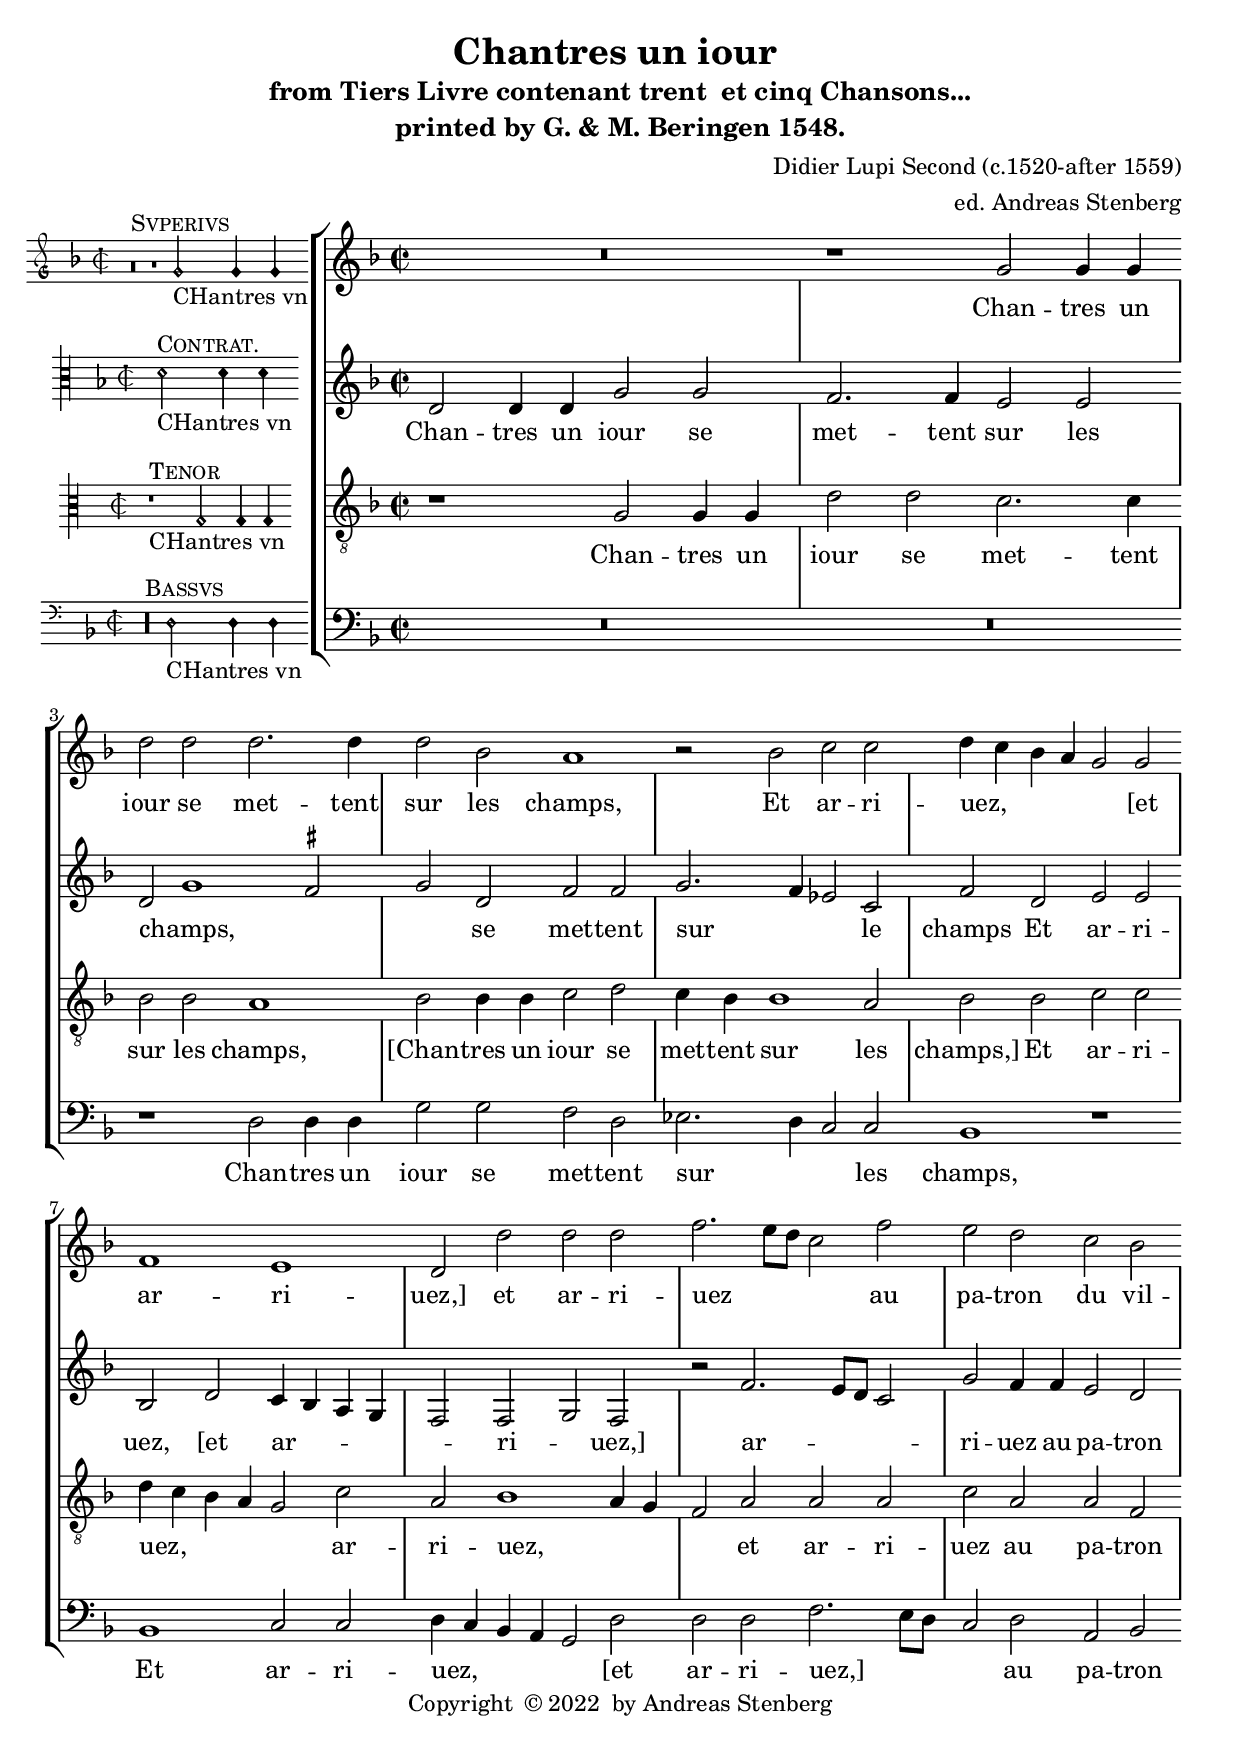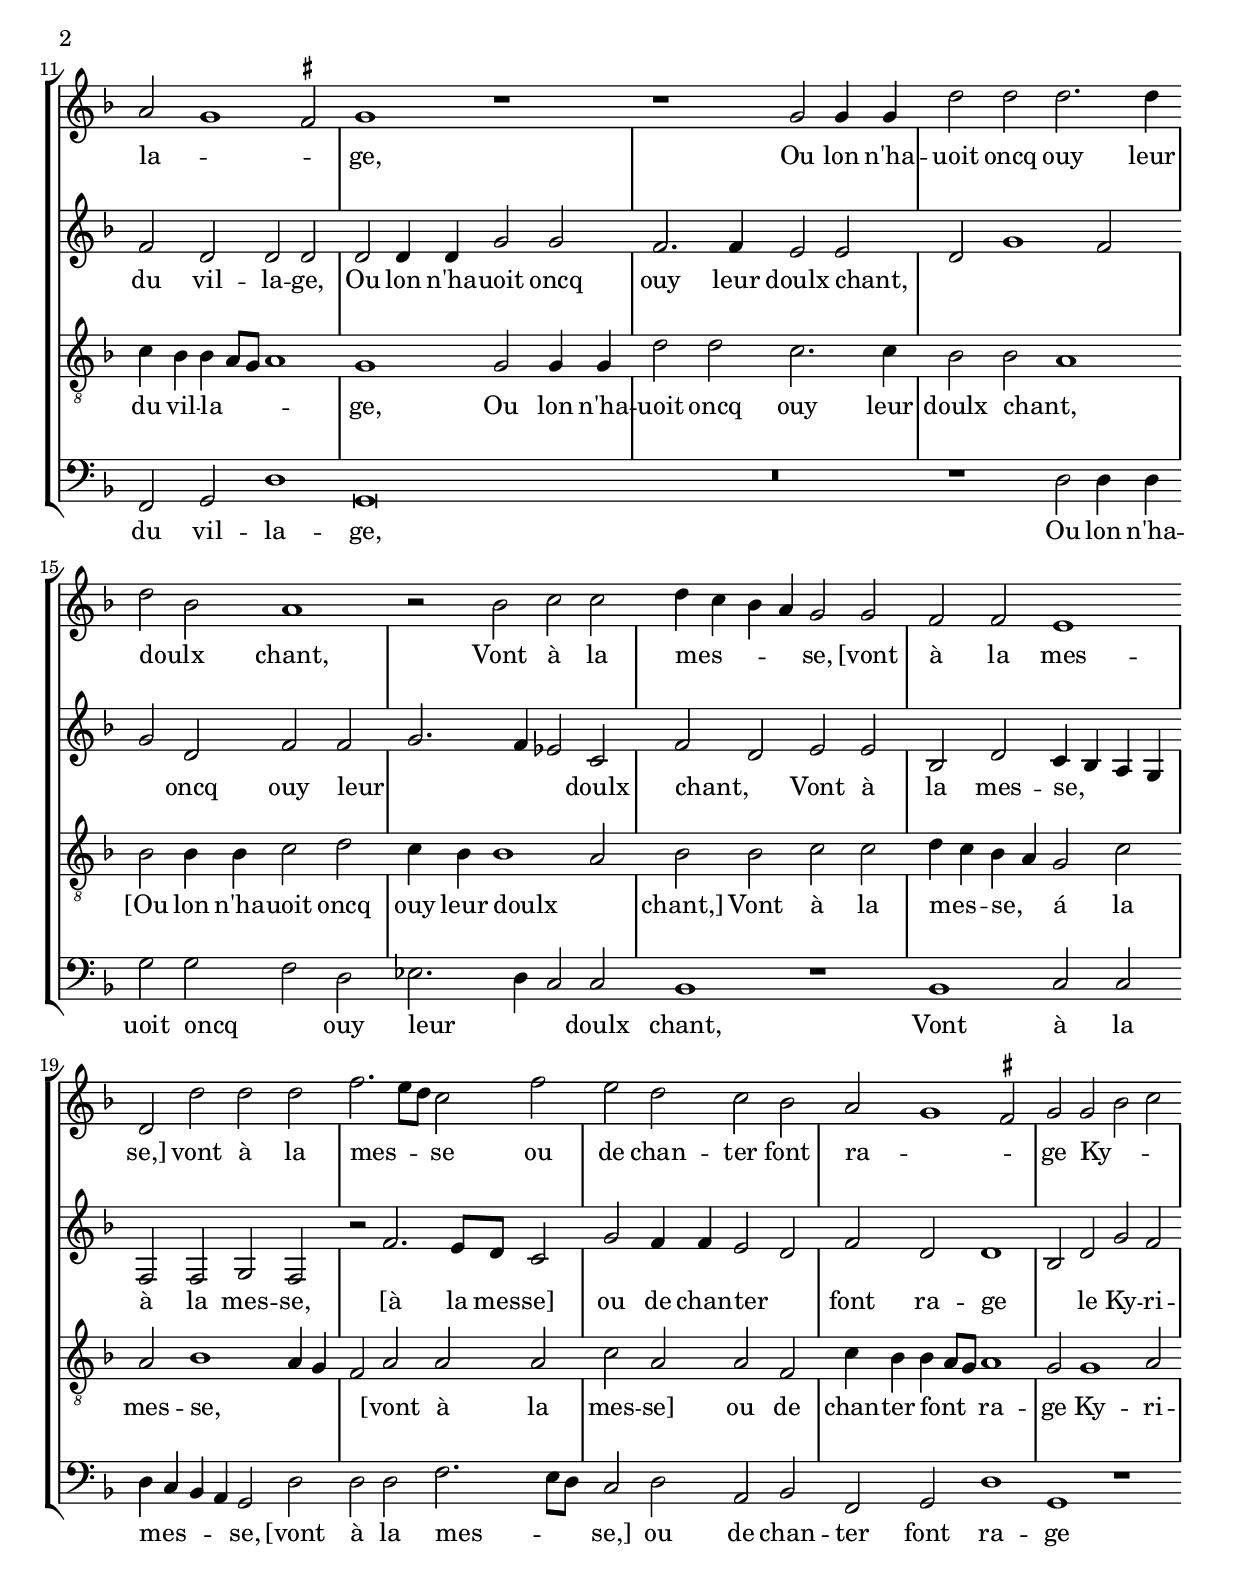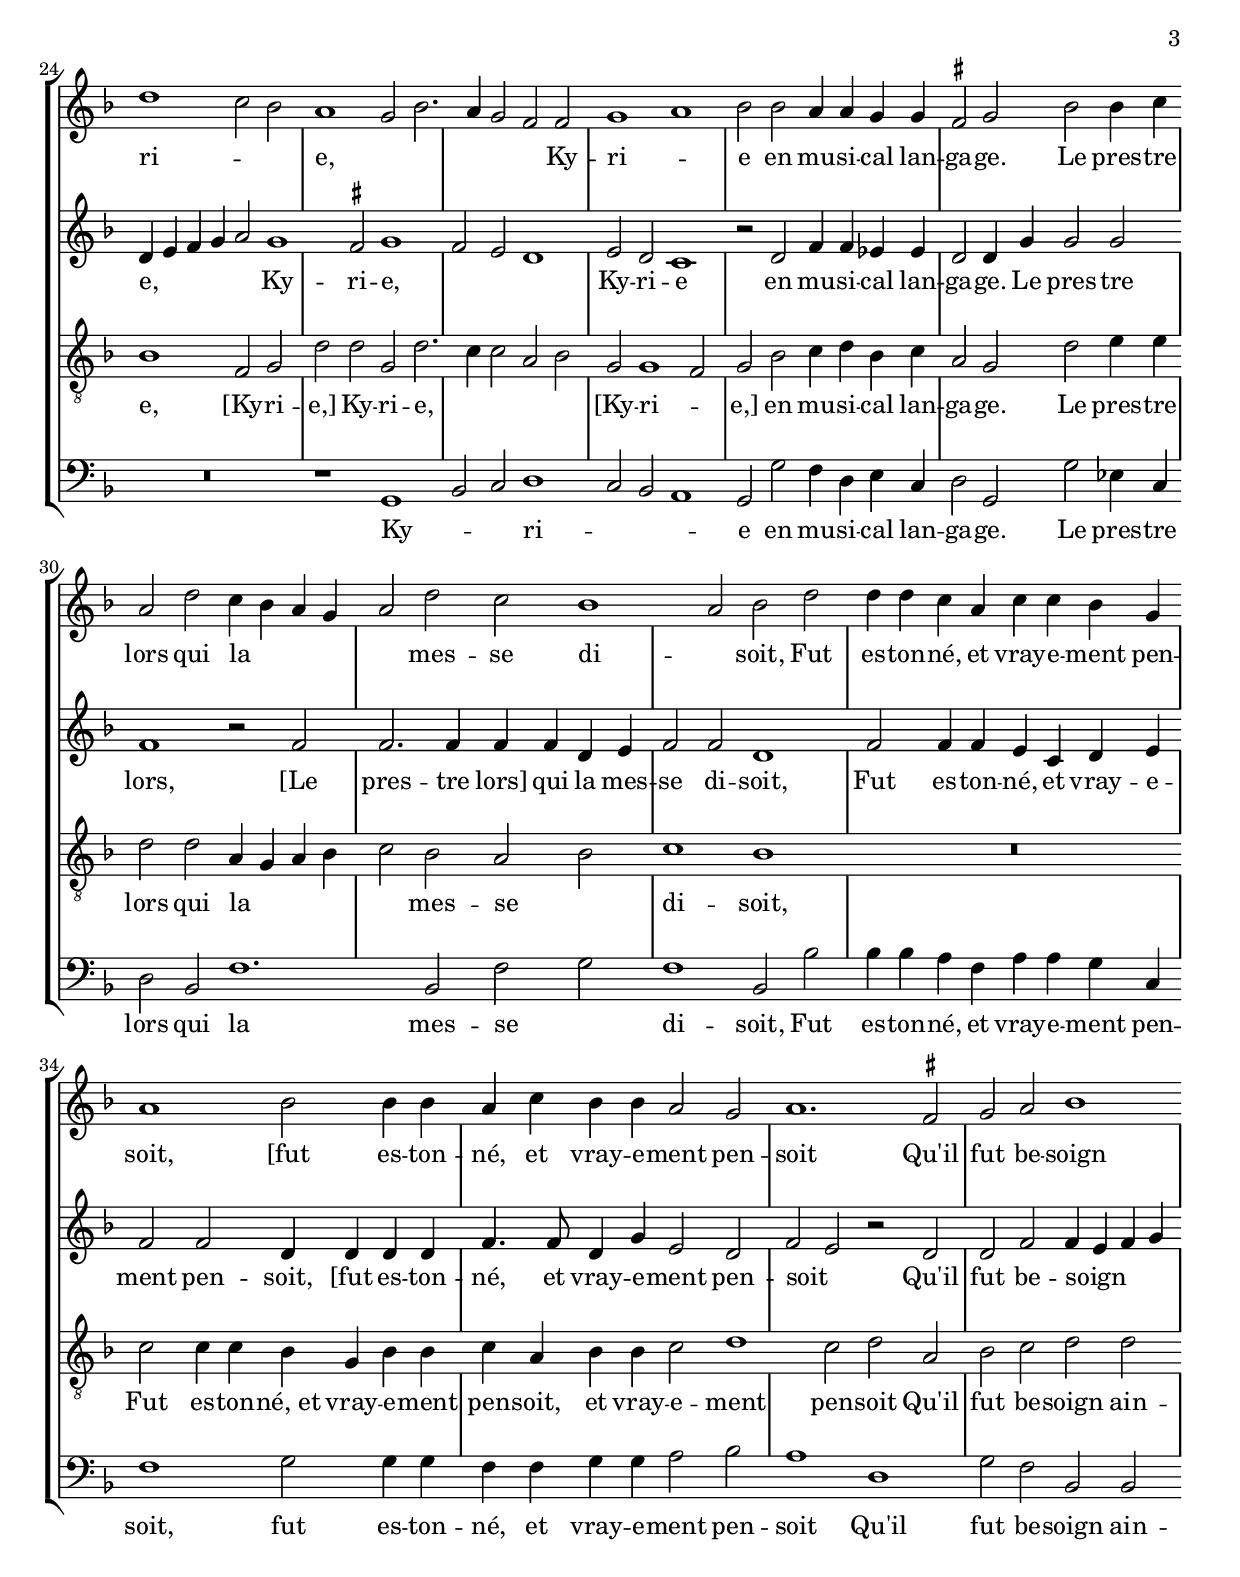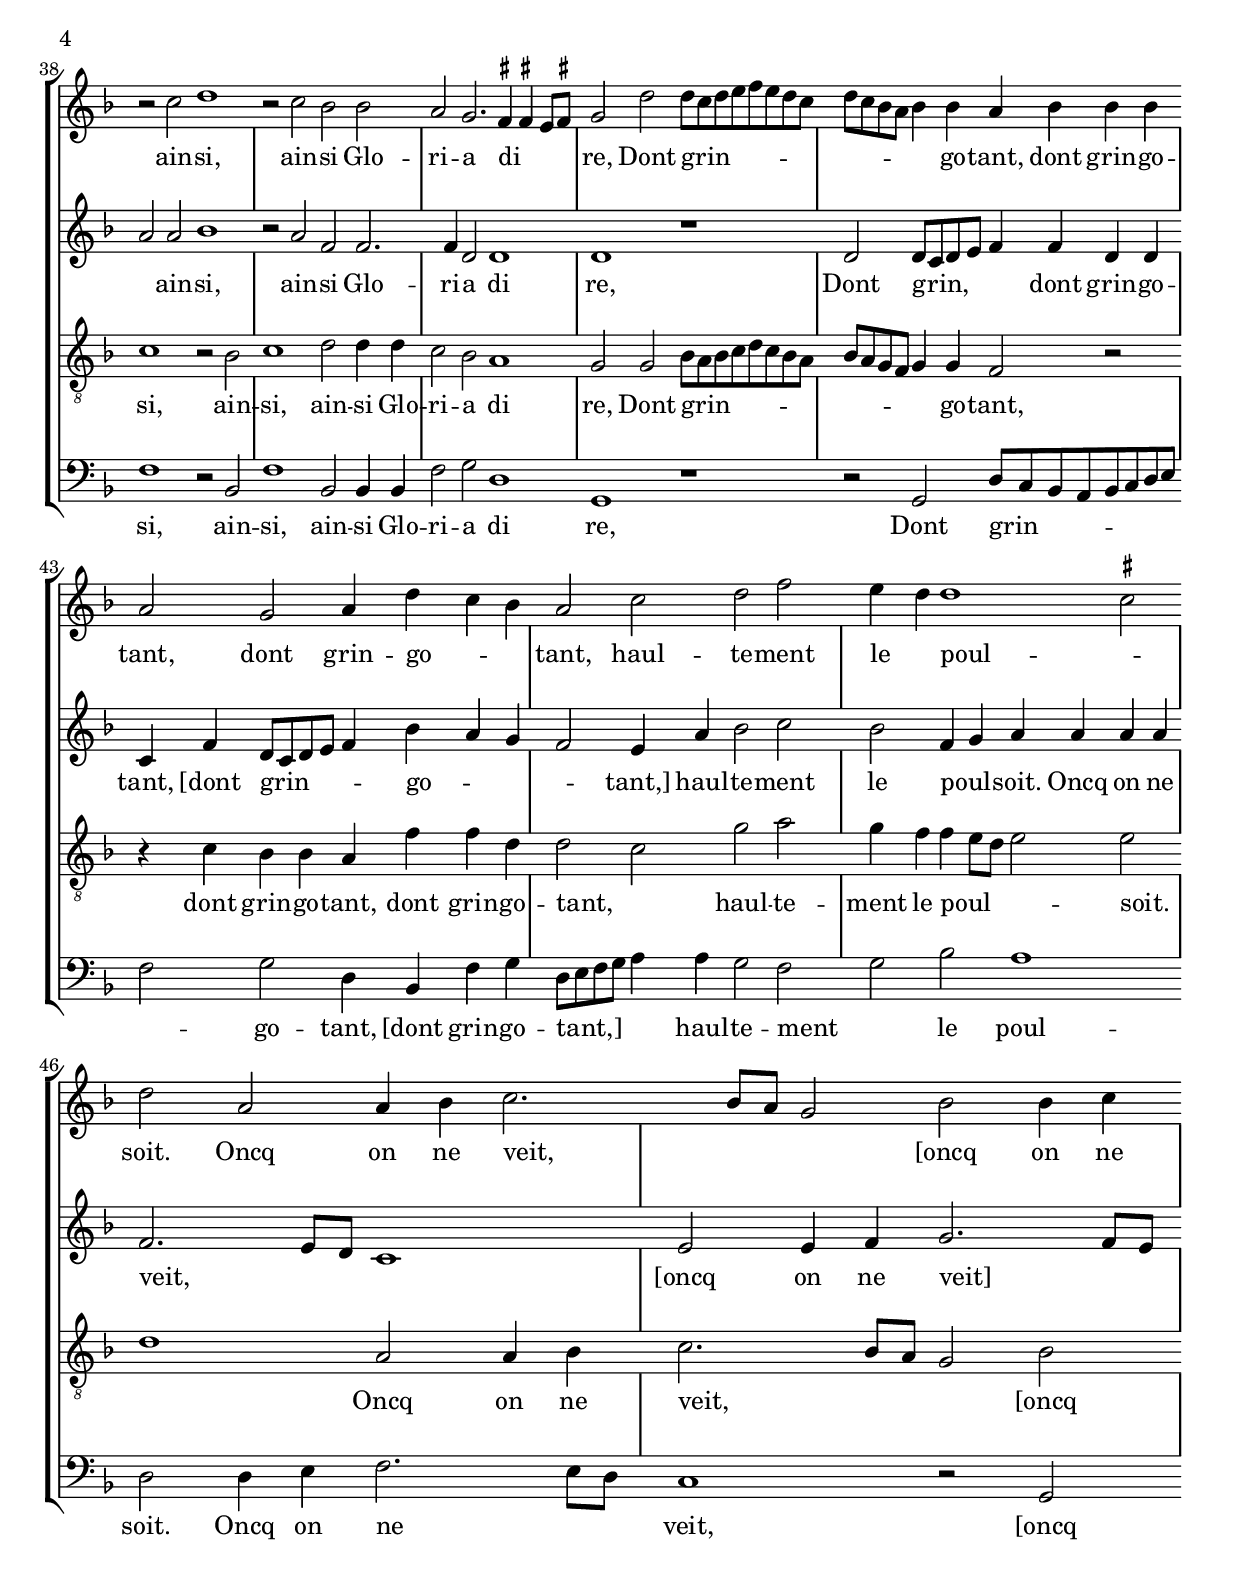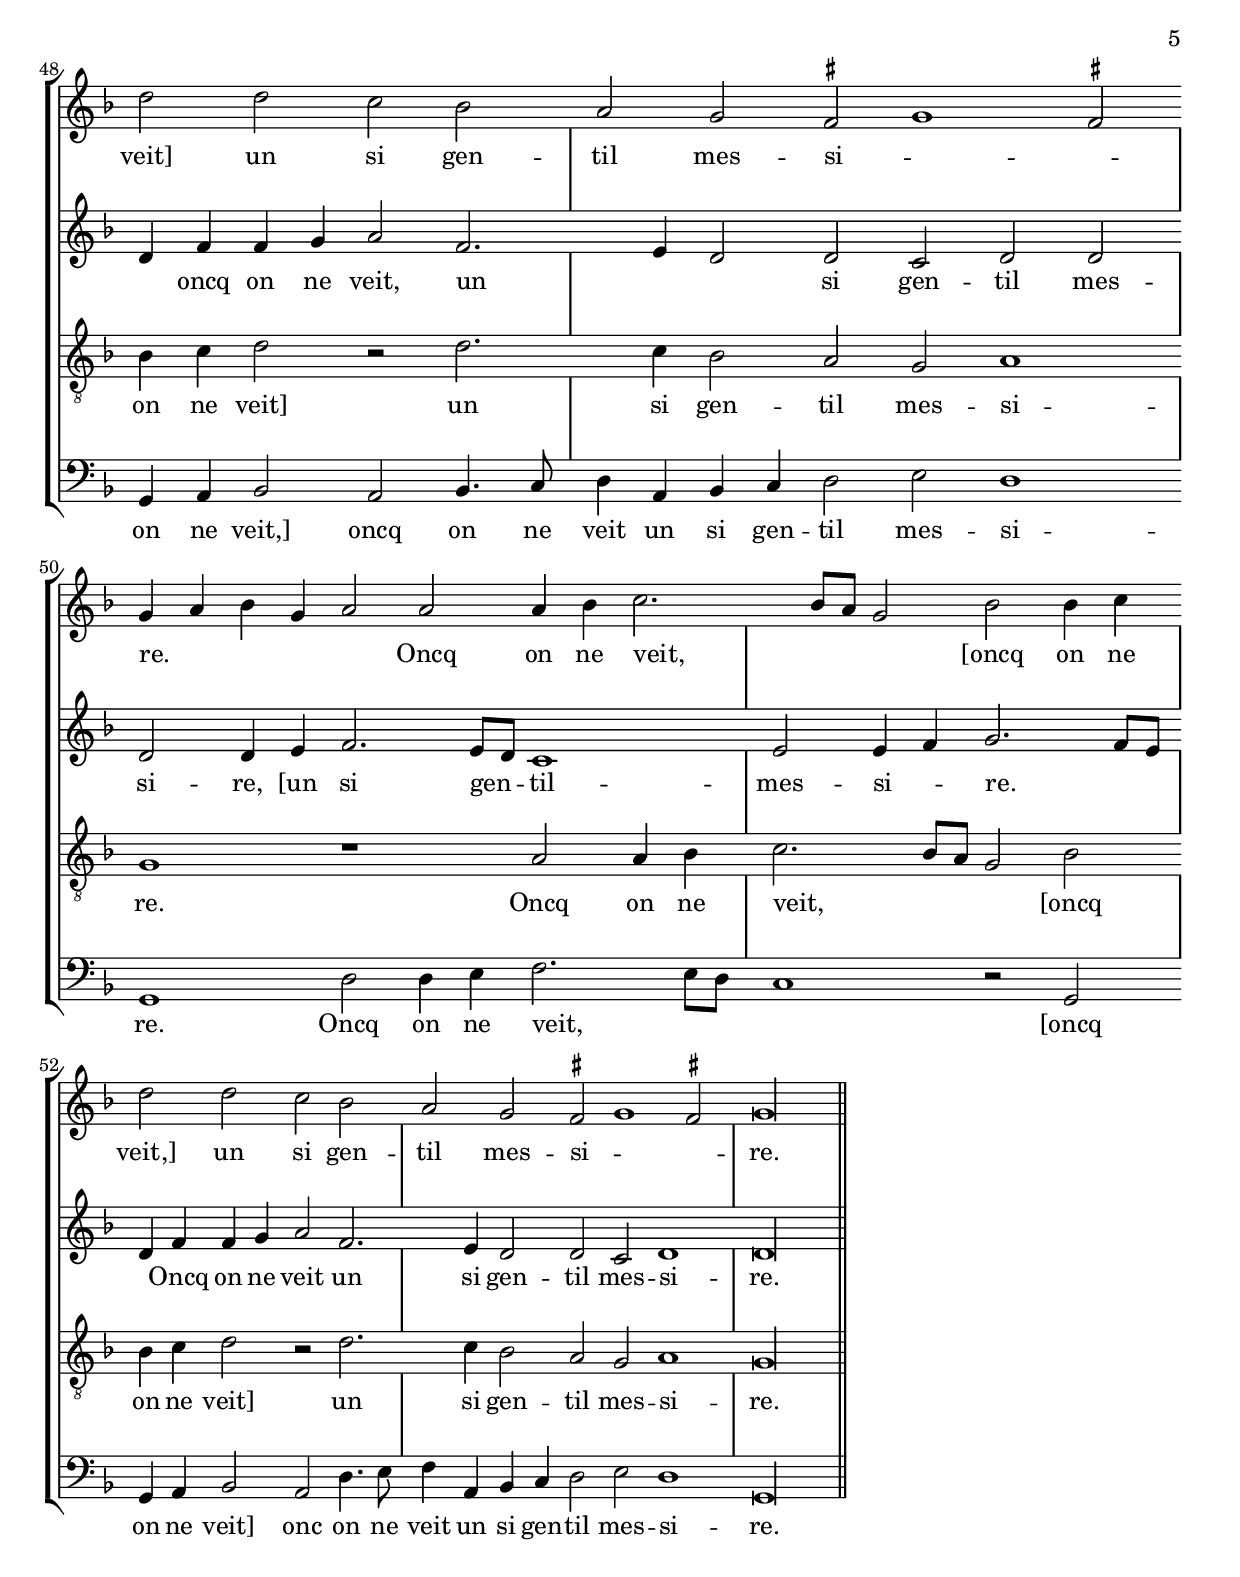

%%%%%%%%%%%%%%%%%%%%%%%%%%%%%%%%%%%%%%%%%%%%%%%%%%%%%%%%%%%%%%%%%%%
% This is a template based on the usual four part choir templater %
% where the voices have common lyrics at the the start but split  %
% to separate lyrics after a while.				  %
% This template is modyfied by AS from the one in the lilypond    %
% documentation.						  %
% This template is to be used for instance for fairly simple      %
% settings where the stanzas are set homophonicaly but twhere the %
% Chorus contains polyphony that require separate underlay for    %
% the different voices.						  %
%%%%%%%%%%%%%%%%%%%%%%%%%%%%%%%%%%%%%%%%%%%%%%%%%%%%%%%%%%%%%%%%%%%
\version "2.18.0"
\include "deutsch.ly"
ficta = \once \set suggestAccidentals =##t
timeTwo =   \set Timing.measureLength = #(ly:make-moment 2/2)
timeFour =   \set Timing.measureLength = #(ly:make-moment 4/2)
timeThree =   \set Timing.measureLength = #(ly:make-moment 6/2)


\header {
  title = \markup {
    \center-column {
      "Chantres un iour "
      %      "Xxxx xxxx xxxxx"
      %      \vspace #0.5
    }
  }
  subtitle = \markup { \center-column { "from Tiers Livre contenant trent  et cinq Chansons..."
                                        "printed by G. & M. Beringen 1548." \vspace #0.5 }}
  composer = "Didier Lupi Second (c.1520-after 1559)"
  arranger = "ed. Andreas Stenberg"
%  poet = "Xxxx Xxxxxx"
  meter =""
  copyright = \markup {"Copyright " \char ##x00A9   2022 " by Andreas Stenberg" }
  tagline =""
}
global = {
  \key f \major
}

sopMusic = \relative c'' {

  \set Score.tempoHideNote = ##t
  \tempo 1 = 76
  \time 2/2
  \override Staff.BarLine.transparent = ##t
  \timeFour
  R\breve
  r1 g2 g4 g4
  d'2 d2 d2. d4
  d2 b2 a1
  r2 b2 c2 c2
  d4\melisma c4 b4 a4 g2\melismaEnd g2
  f1 e1
  d2 d'2 d2 d2
  f2.\melisma e8 d8 c2\melismaEnd f2

  e2 d2 c2 b2
  a2\melisma g1 \ficta fis2\melismaEnd
  g1 r1
  r1 g2 g4 g4
  d'2 d2 d2. d4
  d2\melisma b2\melismaEnd a1
  r2 b2 c2 c2
  d4\melisma c4 b4 a4\melismaEnd g2 g2
  f2 f2 e1
  d2 d'2 d2 d2

  f2.\melisma e8 d8 \melismaEnd c2 f2
  e2 d2 c2 b2
  a2\melisma g1 \ficta fis2\melismaEnd
  g2 g2\melisma b2 c2\melismaEnd
  d1\melisma c2 b2\melismaEnd
  a1\melisma g2 b2.
  a4 g2 f2\melismaEnd f2
  g1\melisma a1\melismaEnd
  b2 b2 a4 a4 g4 g4
  \ficta fis2 g2

  b2 b4 c4
  a2 d2 c4\melisma b4 a4 g4
  a2\melismaEnd d2 c2 b1\melisma
  a2\melismaEnd b2 d2
  d4 d4 c4 a4 c4 c4 b4 g4
  a1 b2 b4 b4
  a4 c4 b4 b4 a2 g2
  a1. \ficta fis2
  g2 a2 b1
  r2 c2 d1

  r2 c2 b2 b2
  a2 g2. \ficta fis4\melisma \ficta fis!4 e8 \ficta fis!8\melismaEnd
  g2 d'2 d8\melisma c8 d8 e8 f8 e8 d8 c8
  d8 c8 b8 a8 b4\melismaEnd b4 a4 b4 b4 b4
  a2 g2 a4 d4\melisma c4 b4\melismaEnd
  a2 c2 d2 f2
  e4\melisma d4\melismaEnd d1\melisma \ficta cis2\melismaEnd
  d2 a2 a4 b4 c2.\melisma
  b8 a8 g2\melismaEnd b2 b4 c4
  d2 d2 c2 b2
  \timeThree
  a2 g2 \ficta fis2\melisma g1
  \ficta fis!2\melismaEnd g4\melisma a4 b4 g4
  a2\melismaEnd a2 \timeThree a4 b4 c2.\melisma
  b8 a8 g2\melismaEnd b2 b4 c4
  d2 d2 c2 b2
  \timeThree a2 g2 \ficta fis2\melisma g1 \ficta fis!2\melismaEnd
  \cadenzaOn
  g\longa

  \revert Staff.BarLine.transparent
  \bar "||"
  \cadenzaOff
}
sopWords = \lyricmode {
  Chan -- tres un iour se met -- tent sur les champs,
  Et ar -- ri -- uez,
  [et ar -- ri -- uez,]
  et ar -- ri -- uez au pa -- tron du vil -- la -- ge,
  Ou lon n'ha -- uoit oncq ouy leur doulx chant,
  Vont à la mes -- se,
  [vont à la mes -- se,]
  vont à la mes -- se ou de chan -- ter font ra -- ge
  Ky -- ri -- e, Ky -- ri -- e en mu -- si -- cal lan -- ga -- ge.
  Le pres -- tre lors qui la mes -- se di -- soit,
  Fut es -- ton -- né, et vray -- e -- ment pen -- soit,
  [fut es -- ton -- né, et vray -- e -- ment pen -- soit
  Qu'il fut be -- soign ain -- si,
  ain -- si Glo -- ri -- a di re,
  Dont grin -- go -- tant,
  dont grin -- go -- tant,
  dont grin -- go -- tant,
  haul -- te -- ment le poul -- soit.
  Oncq on ne veit,
  [oncq on ne veit]
  un si gen -- til mes -- si -- re.
  Oncq on ne veit,
  [oncq on ne veit,]

  un si gen -- til mes -- si -- re.

}
altoMusic = \relative c' {
  \override Staff.BarLine.transparent = ##t
  d2 d4 d4 g2 g2
  f2. f4 e2 e2
  d2\melisma g1 \ficta fis2
  g2\melismaEnd d2 f2 f2
  g2.\melisma f4 es2\melismaEnd c2
  f2 d2 e2 e2
  b2 d2 c4\melisma b4 a4 g4
  f2\melismaEnd f2\melisma

  g2\melismaEnd f2
  r2 f'2.\melisma e8 d8 c2\melismaEnd
  g'2 f4 f4 e2 d2
  f2 d2 d2 d2
  d2 d4 d4 g2 g2
  f2. f4 e2 e2\melisma
  d2 g1 f2
  g2\melismaEnd d2 f2 f2\melisma
  g2.  f4 es2\melismaEnd c2

  f2\melisma d2\melismaEnd e2 e2
  b2 d2 c4\melisma b4 a4 g4\melismaEnd
  f2 f2 g2 f2
  r2 f'2. e8 d8 c2
  g'2 f4 f4 e2\melisma d2\melismaEnd
  f2 d2 d1\melisma
  b2\melismaEnd d2 g2 f2
  d4\melisma e4 f4 g4 a2\melismaEnd g1
  \ficta fis2  g1\melisma

  f2 e2 d1\melismaEnd
  e2 d2 c1
  r2 d2 f4 f4 es4 es4
  d2 d4 g4 g2 g2
  f1 r2 f2
  f2. f4 f4 f4 d4 e4
  f2 f2 d1
  f2 f4 f4 e4 c4 d4 e4
  f2 f2 d4 d4 d4 d4
  f4. f8 d4 g4

  e2 d2
  f2\melisma e2\melismaEnd r2 d2
  d2 f2 f4\melisma e4 f4 g4
  a2\melismaEnd a2 b1
  r2 a2 f2 f2.
  f4 d2 d1
  d1 r1
  d2 d8\melisma c8 d8 e8 f4\melismaEnd f4 d4 d4
  c4 f4 d8\melisma c8 d8 e8 f4\melismaEnd b4\melisma a4 g4
  f2\melismaEnd e4 a4
  b2 c2

  b2 f4\melisma g4\melismaEnd
  a4 a4 a4 a4 f2.\melisma e8 d8
  c1\melismaEnd e2 e4 f4
  g2.\melisma f8 e8 d4\melismaEnd f4 f4 g4 a2 f2.\melisma
  e4 d2\melismaEnd d2 c2
  d2 d2 d2 d4 e4
  f2. e8\melisma d8\melismaEnd c1
  \timeFour e2 e4\melisma f4\melismaEnd g2.\melisma f8 e8 d4\melismaEnd f4 f4 g4
  a2 f2. e4 d2
  d2 c2 d1
  d\longa

  \revert Staff.BarLine.transparent
}
altoWords = \lyricmode {
    Chan -- tres un iour se met -- tent sur les champs,
  se met -- tent sur le champs
  Et ar -- ri -- uez,
  [et ar -- ri -- uez,]
  ar -- ri -- uez au pa -- tron du vil -- la -- ge,
  Ou lon n'ha -- uoit oncq ouy leur doulx chant,
  oncq ouy leur doulx chant,
  Vont à la mes -- se,
  à la mes -- se,
  [à la mes -- se] ou de chan -- ter font ra -- ge
  le Ky -- ri -- e, Ky -- ri -- e,
  Ky -- ri -- e en mu -- si -- cal lan -- ga -- ge.
  Le pres -- tre lors,
  [Le pres -- tre lors] qui la mes -- se di -- soit,
  Fut es -- ton -- né, et vray -- e -- ment pen -- soit,
  [fut es -- ton -- né, et vray -- e -- ment pen -- soit
  Qu'il fut be -- soign ain -- si,
  ain -- si Glo -- ri -- a di re,
  Dont grin, dont grin -- go -- tant,
  [dont grin -- go -- tant,]
  haul -- te -- ment le poul -- soit.
  Oncq on ne veit,
  [oncq on ne veit]
  oncq on ne veit,
  un si gen -- til mes -- si -- re,
  [un si gen -- til -- mes -- si -- re.
  Oncq on ne veit
  un si gen -- til mes -- si -- re.

}
tenorMusic = \relative c' {
  \clef "G_8"
  \override Staff.BarLine.transparent = ##t
  r1 g2 g4 g4
  d'2 d2 c2. c4
  b2 b2 a1
  b2 b4 b4 c2 d2
  c4 b4 b1 a2
  b2 b2 c2 c2
  d4\melisma c4 b4 a4 g2\melismaEnd c2
  a2 b1\melisma a4 g4
  f2\melismaEnd a2 a2 a2

  c2 a2 a2 f2
  c'4 b4 b4\melisma a8 g8 a1\melismaEnd
  g1 g2 g4 g4
  d'2 d2 c2. c4
  b2 b2\melisma a1\melismaEnd
  b2 b4 b4 c2 d2
  c4 b4 b1\melisma a2\melismaEnd
  b2 b2 c2 c2
  d4\melisma c4\melismaEnd b4\melisma a4\melismaEnd

  g2 c2
  a2 b1\melisma a4 g4
  f2\melismaEnd a2 a2 a2
  c2 a2 a2 f2
  c'4 b4 b4\melisma a8 g8\melismaEnd a1
  g2 g1 a2
  b1 f2 g2
  d'2 d2 g,2 d'2.\melisma
  c4 c2 a2 b2\melismaEnd
  g2 g1\melisma f2\melismaEnd
  g2 b2 c4 d4 b4 c4

  a2 g2 d'2 e4 e4
  d2 d2 a4\melisma g4 a4 b4
  c2\melismaEnd b2 a2\melisma b2\melismaEnd
  c1 b1
  R\breve
  c2 c4 c4 b4 g4 b4 b4
  c4 a4 b4 b4 c2 d1
  c2 d2 a2
  b2 c2 d2 d2
  c1 r2 b2
  c1

  d2 d4 d4
  c2 b2 a1
  g2 g2 b8\melisma a8 b8 c8 d8 c8 b8 a8
  b8 a8 g8 f8 g4\melismaEnd g4 f2 r2
  r4 c'4 b4 b4 a4 f'4 f4 d4
  d2\melisma c2\melismaEnd g'2 a2
  g4 f4 f4\melisma e8 d8 e2\melismaEnd e2\melisma
  d1\melismaEnd a2 a4 b4

  c2.\melisma b8 a8 g2\melismaEnd b2
  b4 c4 d2 r2 d2.
  c4 b2 a2 g2
  a1 g1
  r1 a2 a4 b4
  c2.\melisma b8 a8 g2\melismaEnd b2
  b4 c4 d2 r2 d2.
  c4 b2 a2 g2
  a1 g\longa
  \revert Staff.BarLine.transparent
}
tenorWords = \lyricmode {
    Chan -- tres un iour se met -- tent sur les champs,
  [Chan -- tres un iour se met -- tent sur les champs,]
  Et ar -- ri -- uez,
  ar -- ri -- uez,
  et ar -- ri -- uez au pa -- tron du vil -- la -- ge,
  Ou lon n'ha -- uoit oncq ouy leur doulx chant,
  [Ou lon n'ha -- uoit oncq ouy leur doulx chant,]
  Vont à la mes -- se,
  á la mes -- se,
  [vont à la mes -- se] ou de chan -- ter font ra -- ge
  Ky -- ri -- e, [Ky -- ri -- e,]
  Ky -- ri -- e, [Ky -- ri -- e,] en mu -- si -- cal lan -- ga -- ge.
  Le pres -- tre lors qui la mes -- se di -- soit,
  Fut es -- ton -- né,_et vray -- e -- ment pen -- soit,
  et vray -- e -- ment pen -- soit
  Qu'il fut be -- soign ain -- si,
  ain -- si,
  ain -- si Glo -- ri -- a di re,
  Dont grin -- go -- tant,
  dont grin -- go -- tant,
  dont grin -- go -- tant,
  haul -- te -- ment le poul -- soit.
  Oncq on ne veit,
  [oncq on ne veit]
  un si gen -- til mes -- si -- re.
  Oncq on ne veit,
  [oncq on ne veit]
  un si gen -- til mes -- si -- re.


}
bassMusic = \relative c {
  \override Staff.BarLine.transparent = ##t
  R\breve*2
  r1 d2 d4 d4
  g2 g2 f2 d2
  es2.\melisma d4 c2\melismaEnd c2
  b1 r1
  b1 c2 c2
  d4\melisma c4 b4 a4 g2\melismaEnd d'2
  d2 d2 f2.\melisma e8 d8
  c2\melismaEnd d2 a2 b2

  f2 g2 d'1
  g,\breve
  R\breve
  r1 d'2 d4 d4
  g2 g2\melisma f2\melismaEnd d2
  es2.\melisma d4 c2\melismaEnd c2
  b1 r1
  b1 c2 c2
  d4\melisma c4 b4 a4\melismaEnd g2 d'2
  d2 d2 f2.\melisma e8 d8\melismaEnd
  c2 d2 a2 b2

  f2 g2 d'1
  g,1 r1
  R\breve
  r1 g1\melisma
  b2 c2\melismaEnd d1\melisma
  c2 b2 a1\melismaEnd
  g2 g'2 f4 d4 e4 c4
  d2 g,2 g'2 es4 c4
  d2 b2 f'1.
  b,2 f'2\melisma g2\melismaEnd
  f1 b,2 b'2
  b4 b4 a4 f4 a4 a4 g4 c,4

  f1 g2 g4 g4
  f4 f4 g4 g4 a2 b2
  a1 d,1
  g2 f2 b,2 b2
  f'1 r2 b,2
  f'1 b,2 b4 b4
  f'2 g2 d1
  g,1 r1
  r2 g2 d'8\melisma c8 b8 a8 b8 c8 d8 e8
  f2\melismaEnd g2

  d4 b4 f'4 g4
  d8\melisma e8 f8 g8 a4\melismaEnd a4 g2 f2\melisma
  g2\melismaEnd b2 a1
  d,2 d4 e4 f2.\melisma e8 d8\melismaEnd
  c1 r2 g2
  g4 a4 b2 a2
  b4. c8 d4 a4 b4 c4 d2 e2
  d1 g,1
  d'2 d4 e4

  f2.\melisma e8 d8
  c1\melismaEnd  r2 g2
  g4 a4 b2 a2 d4. e8
  f4 a,4 b4 c4 d2 e2
  d1 g,\longa


  \revert Staff.BarLine.transparent
}
bassWords = \lyricmode {
    Chan -- tres un iour se met -- tent sur les champs,
  Et ar -- ri -- uez,
  [et ar -- ri -- uez,]
  au pa -- tron du vil -- la -- ge,
  Ou lon n'ha -- uoit oncq ouy leur doulx chant,
  Vont à la mes -- se,
  [vont à la mes -- se,]
  ou de chan -- ter font ra -- ge
  Ky -- ri -- e en mu -- si -- cal lan -- ga -- ge.
  Le pres -- tre lors qui la mes -- se di -- soit,
  Fut es -- ton -- né, et vray -- e -- ment pen -- soit,
  fut es -- ton -- né, et vray -- e -- ment pen -- soit
  Qu'il fut be -- soign ain -- si,
  ain -- si, ain -- si  Glo -- ri -- a di re,
  Dont grin -- go -- tant,
  [dont grin -- go -- tant,]
  haul -- te -- ment le poul -- soit.
  Oncq on ne veit,
  [oncq on ne veit,]
  oncq on ne veit
  un si gen -- til mes -- si -- re.
  Oncq on ne veit,
  [oncq on ne veit]
  onc on  ne veit un si gen -- til mes -- si -- re.

}
incipitDiscantus = \markup {
  \score {
    {
      %      \set Staff.instrumentName = #"Tenor "
      \override NoteHead.style = #'neomensural
      \override Rest.style = #'neomensural
      \override Staff.TimeSignature.style = #'mensural
      \cadenzaOn
      \clef "petrucci-g"
      \key f \major
      \time 2/2

      g'\breve \rest^\markup { \smallCaps"Svperivs"}
      g'1\rest g'2_"CHantres vn"
      g'4 g'4
    }
    \layout {
      \context {
        \Voice
        \remove "Ligature_bracket_engraver"
        \consists "Mensural_ligature_engraver"
      }
      line-width = 4.5\cm
    }
  }
}


incipitAltus = \markup {
  \score {
    {
      %      \set Staff.instrumentName = #"Tenor "
      \override NoteHead.style = #'neomensural
      \override Rest.style = #'neomensural
      \override Staff.TimeSignature.style = #'mensural
      \cadenzaOn
      \clef "petrucci-c3"
      \key f \major
      \time 2/2
      d'2^\markup \smallCaps"Contrat."_"CHantres vn "
      d'4 d'4
    }
    \layout {
      \context {
        \Voice
        \remove "Ligature_bracket_engraver"
        \consists "Mensural_ligature_engraver"
      }
      line-width = 4.5\cm
    }
  }
}


incipitTenor = \markup {
  \score {
    {
      %      \set Staff.instrumentName = #"Tenor "
      \override NoteHead.style = #'neomensural
      \override Rest.style = #'neomensural
      \override Staff.TimeSignature.style = #'mensural
      \cadenzaOn
      \clef "petrucci-c3"
      \key c \major
      \time 2/2
      r1^\markup \smallCaps"Tenor" _"CHantres vn "
      g2 g4 g4
    }
    \layout {
      \context {
        \Voice
        \remove "Ligature_bracket_engraver"
        \consists "Mensural_ligature_engraver"
      }
      line-width = 5.0\cm
    }
  }
}
#(append! supported-clefs '(("mensural-f3" . ("clefs.mensural.f" 0 0))))

incipitBassus = \markup {
  \score {
    {
      %      \set Staff.instrumentName = #"Tenor "
      \override NoteHead.style = #'neomensural
      \override Rest.style = #'neomensural
      \override Staff.TimeSignature.style = #'mensural
      \cadenzaOn
      \clef "mensural-f"
      \key f \major
      \time 2/2
      r\longa^\markup \smallCaps"Bassvs"
      d2_"CHantres vn "
      d4 d4
    }
    \layout {
      \context {
        \Voice
        \remove "Ligature_bracket_engraver"
        \consists "Mensural_ligature_engraver"
      }
      line-width = 4.5\cm
    }
  }
}


\score {
  <<
    \new StaffGroup \with {
      \override VerticalAxisGroup.staff-staff-spacing = #'((basic-distance . 12))
    } <<
      \new Staff = treble <<
        \set Staff.instrumentName = \incipitDiscantus
        \new Voice = "sopranos" {
          \set  Staff.midiInstrument ="choir aahs"
          %	\voiceOne
          << \global \sopMusic >>
        }
      >>
      \new Lyrics = sopranos { s1 }

      \new Staff = "medius" <<
        \set Staff.instrumentName = \incipitAltus

        \new Voice = "altos" {
          %	\voiceTwo
          \set  Staff.midiInstrument ="choir aahs"
          << \global \altoMusic >>
        }
      >>

      \new Lyrics = "altos" { s1 }
      \new Staff = tenors <<
        \set Staff.instrumentName = \incipitTenor

        \clef "treble"
        \new Voice = "tenors" {
          \set  Staff.midiInstrument ="choir aahs"
          %	\voiceOne
          << \global \tenorMusic >>
        }
      >>
      \new Lyrics = "tenors" { s1 }

      \new Staff ="basses" {
        \set Staff.instrumentName = \incipitBassus

        \new Voice = "basses" {
          \set  Staff.midiInstrument ="choir aahs"
          \clef "bass"
          %	\voiceTwo
          << \global \bassMusic >>
        }
      }
    >>
    \new Lyrics = basses { s1 }
%% Comment in and out as needed
    \context Lyrics = sopranos \lyricsto sopranos \sopWords
%    \context Lyrics = altos \lyricsto altos \sopWords
    \context Lyrics = altos \lyricsto altos \altoWords
%    \context Lyrics = tenors \lyricsto tenors \sopWords
    \context Lyrics = tenors \lyricsto tenors \tenorWords
%    \context Lyrics = basses \lyricsto basses \sopWords
    \context Lyrics = basses \lyricsto basses \bassWords
  >>
  \layout {
    \context {
      \Score
      % no bars in staves
      %      \override BarLine.transparent = ##t

    }
    % the next three instructions keep the lyrics between the bar lines
    \context {
      \Lyrics
      \consists "Bar_engraver"
      \override BarLine.transparent = ##t
    }
    \context {
      \StaffGroup
      \consists "Separating_line_group_engraver"
    }
    \context {
      \Voice
      % no slurs
      \override Slur.transparent = ##t
      % Comment in the below "\remove" command to allow line
      % breaking also at those barlines where a note overlaps
      % into the next bar.  The command is commented out in this
      % short example score, but especially for large scores, you
      % will typically yield better line breaking and thus improve
      % overall spacing if you comment in the following command.
      %\remove "Forbid_line_break_engraver"
    }
    indent = 4.5\cm
  }

}

\markup {
  \fill-line {
    \column {
  "Chantres un iour se mettent sur les champs,"
  "Et arriuez au patron du village,"
  "Ou lon n'hauoit oncq ouy leur doulx chant,"
  "Vont à la messe ou de chanter font rage"
  "Kyrie, Kyrie en musical langage."
  "Le prestre lors qui la messe disoit,"
  "Fut estonné, et vrayement pensoit,"
  "Qu'il fut besoign ainsi Gloria di re,"
  "Dont gringotant, haultement le poulsoit."
  "Oncq on ne veit, un si gentil messire."


    }
  }
}
\score {
  <<
    \new StaffGroup <<
      \new Staff = treble <<
        \set Staff.instrumentName = \incipitDiscantus
        \new Voice = "sopranos" {
          \set  Staff.midiInstrument ="choir aahs"
          %	\voiceOne
          << \global \sopMusic >>
        }
      >>
      \new Lyrics = sopranos { s1 }

      \new Staff = "medius" <<
        \set Staff.instrumentName = \incipitAltus

        \new Voice = "altos" {
          %	\voiceTwo
          \set  Staff.midiInstrument ="choir aahs"
          << \global \altoMusic >>
        }
      >>

      \new Lyrics = "altos" { s1 }
      \new Staff = tenors <<
        \set Staff.instrumentName = \incipitTenor

        \clef "treble"
        \new Voice = "tenors" {
          \set  Staff.midiInstrument ="choir aahs"
          %	\voiceOne
          << \global \tenorMusic >>
        }
      >>
      \new Lyrics = "tenors" { s1 }

      \new Staff ="basses" {
        \set Staff.instrumentName = \incipitBassus

        \new Voice = "basses" {
          \set  Staff.midiInstrument ="choir aahs"
          \clef "G_8"
          %	\voiceTwo
          << \global \bassMusic >>
        }
      }
    >>
    \new Lyrics = basses { s1 }

    \context Lyrics = sopranos \lyricsto sopranos \sopWords
    \context Lyrics = altos \lyricsto altos \altoWords
    \context Lyrics = tenors \lyricsto tenors \tenorWords
    \context Lyrics = basses \lyricsto basses \bassWords
  >>
  \midi {}
}
\paper {
  ragged-bottom = ##t
  ragged-last-bottom = ##t
  ragged-last = ##t
}

%{
convert-ly.py (GNU LilyPond) 2.18.2  convert-ly.py: Processing `'...
Applying conversion: 2.15.7, 2.15.9, 2.15.10, 2.15.16, 2.15.17,
2.15.18, 2.15.19, 2.15.20, 2.15.25, 2.15.32, 2.15.39, 2.15.40,
2.15.42, 2.15.43, 2.16.0, 2.17.0, 2.17.4, 2.17.5, 2.17.6, 2.17.11,
2.17.14, 2.17.15, 2.17.18, 2.17.19, 2.17.20, 2.17.25, 2.17.27,
2.17.29, 2.17.97, 2.18.0
%}
